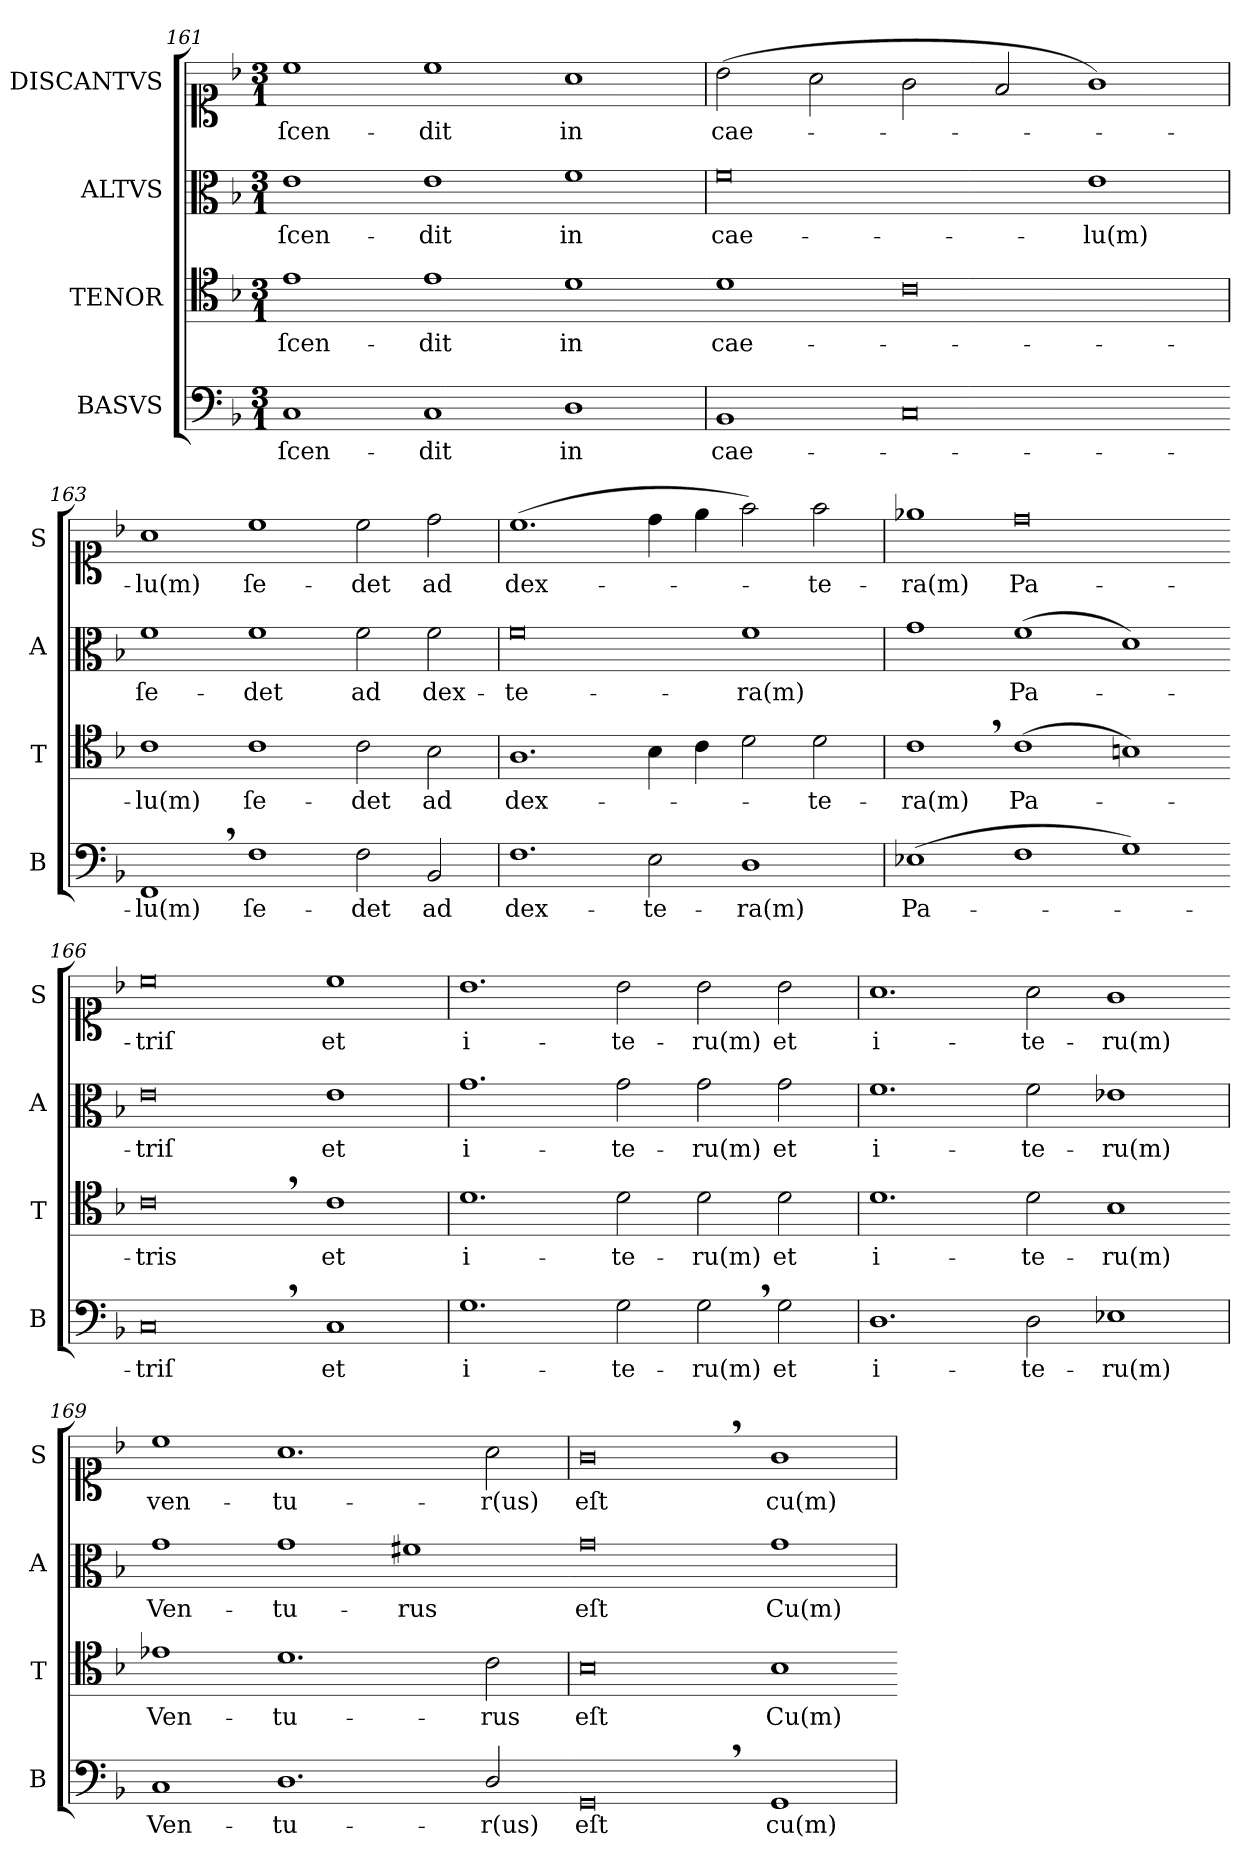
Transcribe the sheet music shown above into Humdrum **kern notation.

**kern	**text	**kern	**text	**kern	**text	**kern	**text
*part4	*part4	*part3	*part3	*part2	*part2	*part1	*part1
*staff4	*staff4	*staff3	*staff3	*staff2	*staff2	*staff1	*staff1
*I"BASVS	*	*I"TENOR	*	*I"ALTVS	*	*I"DISCANTVS	*
*I'B	*	*I'T	*	*I'A	*	*I'S	*
*clefF4	*	*clefC4	*	*clefC3	*	*clefC1	*
*k[b-]	*	*k[b-]	*	*k[b-]	*	*k[b-]	*
*G:dor	*	*G:dor	*	*G:dor	*	*G:dor	*
*M3/1	*	*M3/1	*	*M3/1	*	*M3/1	*
=161	=161	=161	=161	=161	=161	=161	=161
!	!LO:LY:i	!	!	!	!	!	!
1C	-ſcen-	1e	-ſcen-	1e	-ſcen-	1cc	-ſcen-
!	!LO:LY:i	!	!	!	!	!	!
1C	-dit	1e	-dit	1e	-dit	1cc	-dit
1D	in	1d	in	1f	in	1a	in
=162	=162	=162-	=162	=162	=162	=162	=162
1BB-	cae-	1d	cae-	0f	cae-	(<2b-\	cae-
.	.	.	.	.	.	2a\	.
0C	.	0c	.	.	.	2g\	.
.	.	.	.	.	.	2f/	.
.	.	.	.	1e	-lu(m)	1g)	.
=163-	=163	=163	=163	=163	=163	=163	=163
1FF,<	-lu(m)	1c	-lu(m)	1f	ſe-	1a	-lu(m)
1F	ſe-	1c	ſe-	1f	-det	1cc	ſe-
2F\	-det	2c\	-det	2f\	ad	2cc\	-det
2BB-/	ad	2B-\	ad	2f\	dex-	2dd\	ad
=164	=164	=164	=164	=164	=164	=164	=164
1.F	dex-	1.A	dex-	0f	-te-	(<1.cc	dex-
2E\	-te-	4B-\	.	.	.	4dd\	.
.	.	4c\	.	.	.	4ee\	.
1D	-ra(m)	2d\	.	1f	-ra(m)	2ff\)	.
.	.	2d\	-te-	.	.	2ff\	-te-
=165	=165	=165	=165	=165	=165	=165	=165
(1E-X	Pa-	1c,<	-ra(m)	1g	.	1ee-X	-ra(m)
1F	.	(<1c	Pa-	(<1f	Pa-	0dd	Pa-
1G)	.	1Bn)	.	1d)	.	.	.
=166-	=166-	=166-	=166-	=166-	=166-	=166-	=166-
0C,<	-triſ	0c,<	-tris	0e	-triſ	0cc	-triſ
1C	et	1c	et	1e	et	1cc	et
=167	=167	=167	=167	=167	=167	=167	=167
1.G	i-	1.d	i-	1.g	i-	1.b-	i-
2G\	-te-	2d\	-te-	2g\	-te-	2b-\	-te-
2G,<\	-ru(m)	2d\	-ru(m)	2g\	-ru(m)	2b-\	-ru(m)
!	!LO:LY:i	!	!LO:LY:i	!	!LO:LY:i	!	!LO:LY:i
2G\	et	2d\	et	2g\	et	2b-\	et
=168	=168	=168	=168	=168	=168	=168	=168
!	!LO:LY:i	!	!LO:LY:i	!	!LO:LY:i	!	!LO:LY:i
1.D	i-	1.d	i-	1.f	i-	1.a	i-
!	!LO:LY:i	!	!LO:LY:i	!	!LO:LY:i	!	!LO:LY:i
2D\	-te-	2d\	-te-	2f\	-te-	2a\	-te-
!	!LO:LY:i	!	!LO:LY:i	!	!LO:LY:i	!	!LO:LY:i
1E-X	-ru(m)	1B-	-ru(m)	1e-X	-ru(m)	1g	-ru(m)
=169	=169-	=169-	=169-	=169	=169-	=169-	=169-
1C	Ven-	1e-X	Ven-	1g	Ven-	1cc	ven-
1.D	-tu-	1.d	-tu-	1g	-tu-	1.a	-tu-
.	.	.	.	1f#X	-rus	.	.
2D/	-r(us)	2c\	-rus	.	.	2a\	-r(us)
=170-	=170	=170	=170	=170-	=170	=170	=170
0GG,<	eſt	0B-	eſt	0g	eſt	0g,<	eſt
1GG	cu(m)	1B-	Cu(m)	1g	Cu(m)	1g	cu(m)
=	=	=-	=	=	=	=	=
*-	*-	*-	*-	*-	*-	*-	*-
